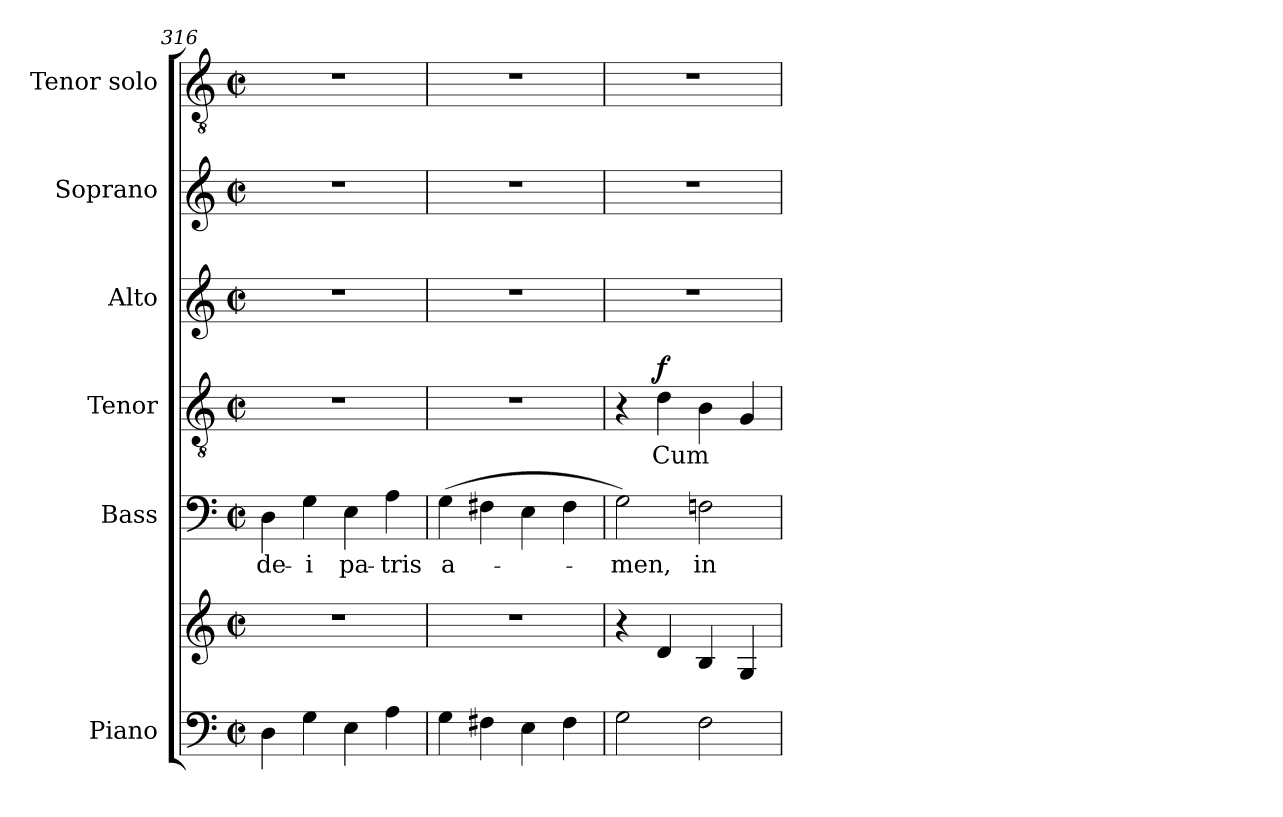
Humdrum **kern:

**kern	**kern	**kern	**text	**kern	**text	**dynam	**kern	**kern	**kern
*part6	*part6	*part5	*part5	*part4	*part4	*part4	*part3	*part2	*part1
*staff7	*staff6	*staff5	*staff5	*staff4	*staff4	*staff4	*staff3	*staff2	*staff1
*I"Piano	*	*I"Bass	*	*I"Tenor	*	*	*I"Alto	*I"Soprano	*I"Tenor solo
*I'Pno.	*	*I'B.	*	*I'T.	*	*	*I'A.	*I'S.	*I'T.s
*clefF4	*clefG2	*clefF4	*	*clefGv2	*	*	*clefG2	*clefG2	*clefGv2
*k[]	*k[]	*k[]	*	*k[]	*	*	*k[]	*k[]	*k[]
*M2/2	*M2/2	*M2/2	*	*M2/2	*	*	*M2/2	*M2/2	*M2/2
*met(c|)	*met(c|)	*met(c|)	*	*met(c|)	*	*	*met(c|)	*met(c|)	*met(c|)
=316	=316	=316	=316	=316	=316	=316	=316	=316	=316
!	!	!	!LO:LY:b	!	!	!	!	!	!
4D\	1r	4D\	de-	1r	.	.	1r	1r	1r
!	!	!	!LO:LY:b	!	!	!	!	!	!
4G\	.	4G\	-i	.	.	.	.	.	.
!	!	!	!LO:LY:b	!	!	!	!	!	!
4E\	.	4E\	pa-	.	.	.	.	.	.
!	!	!	!LO:LY:b	!	!	!	!	!	!
4A\	.	4A\	-tris	.	.	.	.	.	.
=317	=317	=317	=317	=317	=317	=317	=317	=317	=317
!	!	!	!LO:LY:b	!	!	!	!	!	!
4G\	1r	(>4G\	a-	1r	.	.	1r	1r	1r
4F#X\	.	4F#X\	.	.	.	.	.	.	.
4E\	.	4E\	.	.	.	.	.	.	.
4F#\	.	4F#\	.	.	.	.	.	.	.
=318	=318	=318	=318	=318	=318	=318	=318	=318	=318
!	!	!	!LO:LY:b	!	!	!	!	!	!
2G\	4r	2G\)	-men,	4r	.	.	1r	1r	1r
!	!	!	!	!	!LO:LY:b	!LO:DY:a	!	!	!
.	4d/	.	.	4d\	Cum	f	.	.	.
!	!	!	!LO:LY:b	!	!	!	!	!	!
2F\	4B/	2Fn\	in	4B\	.	.	.	.	.
.	4G/	.	.	4G/	.	.	.	.	.
=	=	=	=	=	=	=	=	=	=
*-	*-	*-	*-	*-	*-	*-	*-	*-	*-
